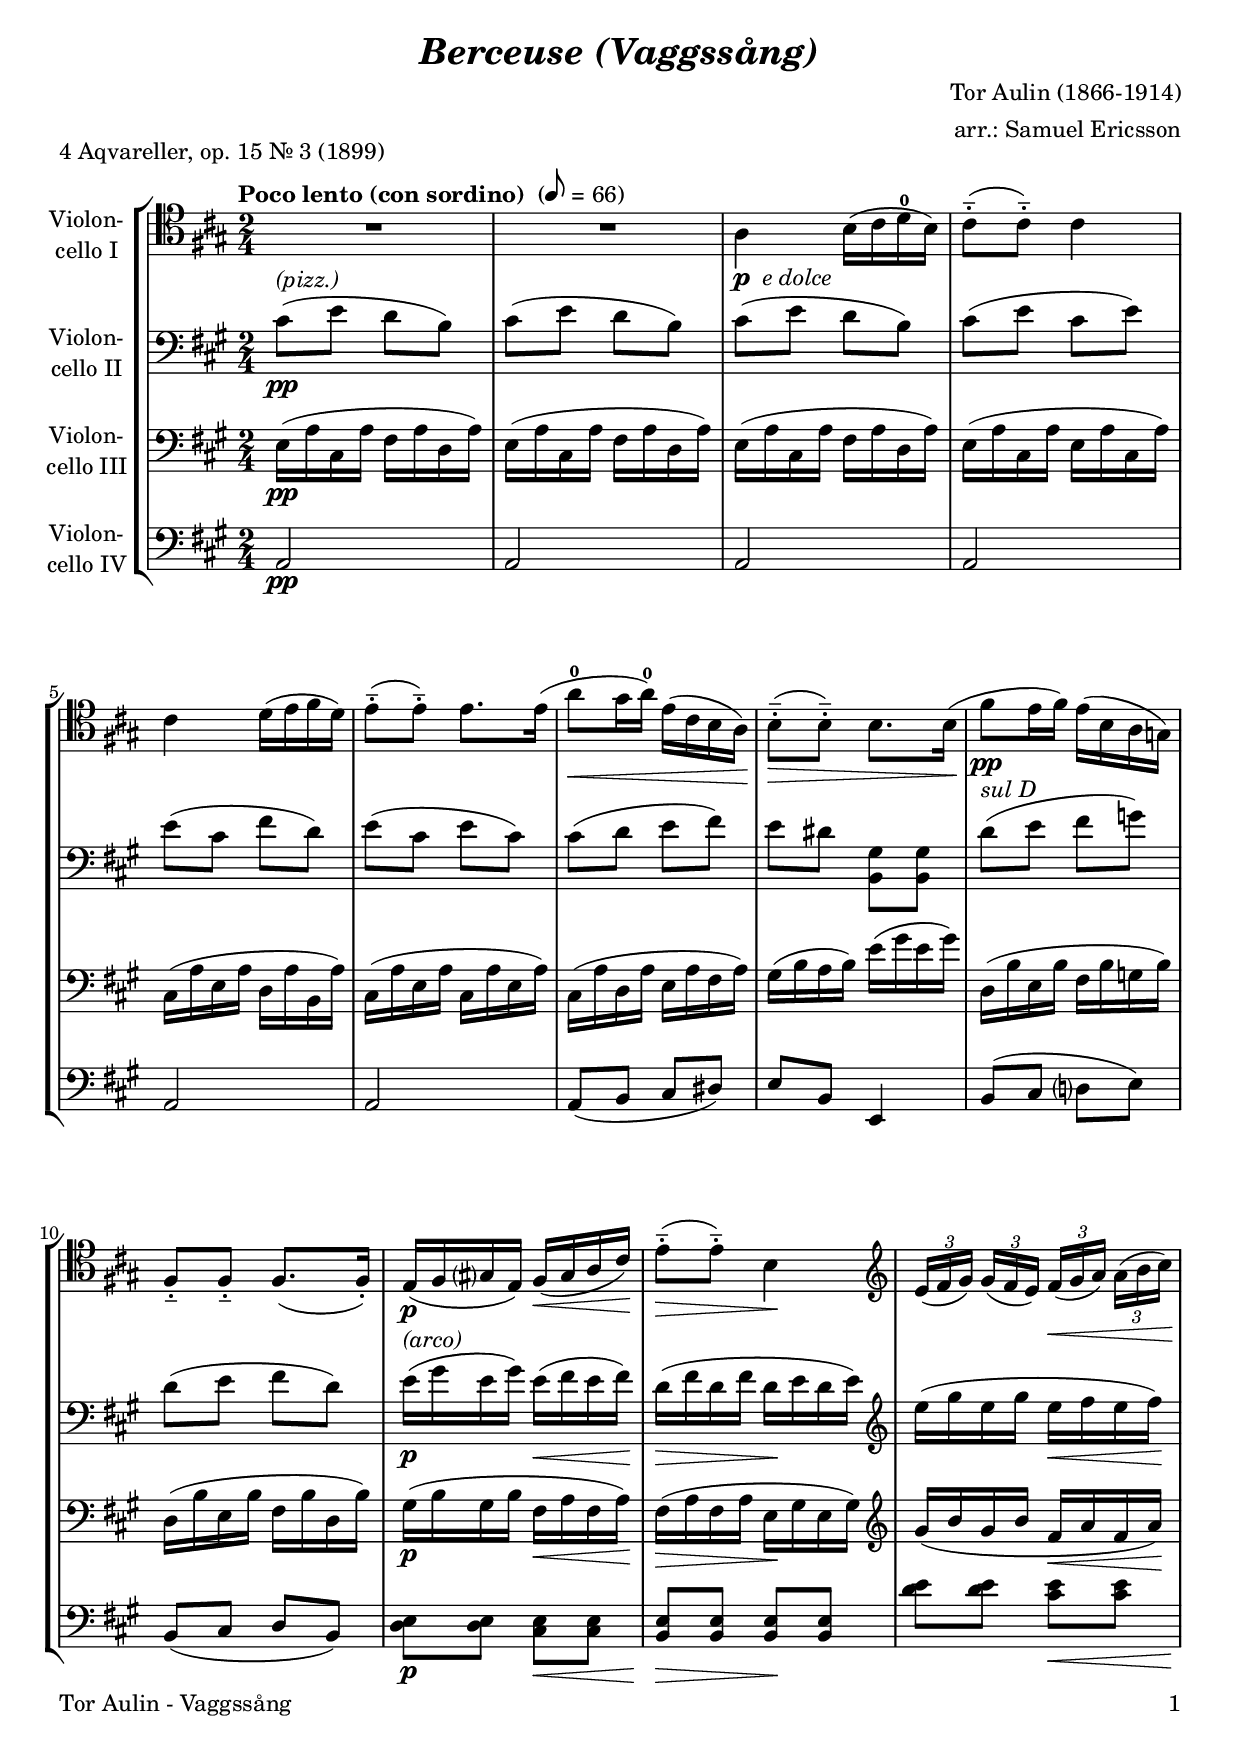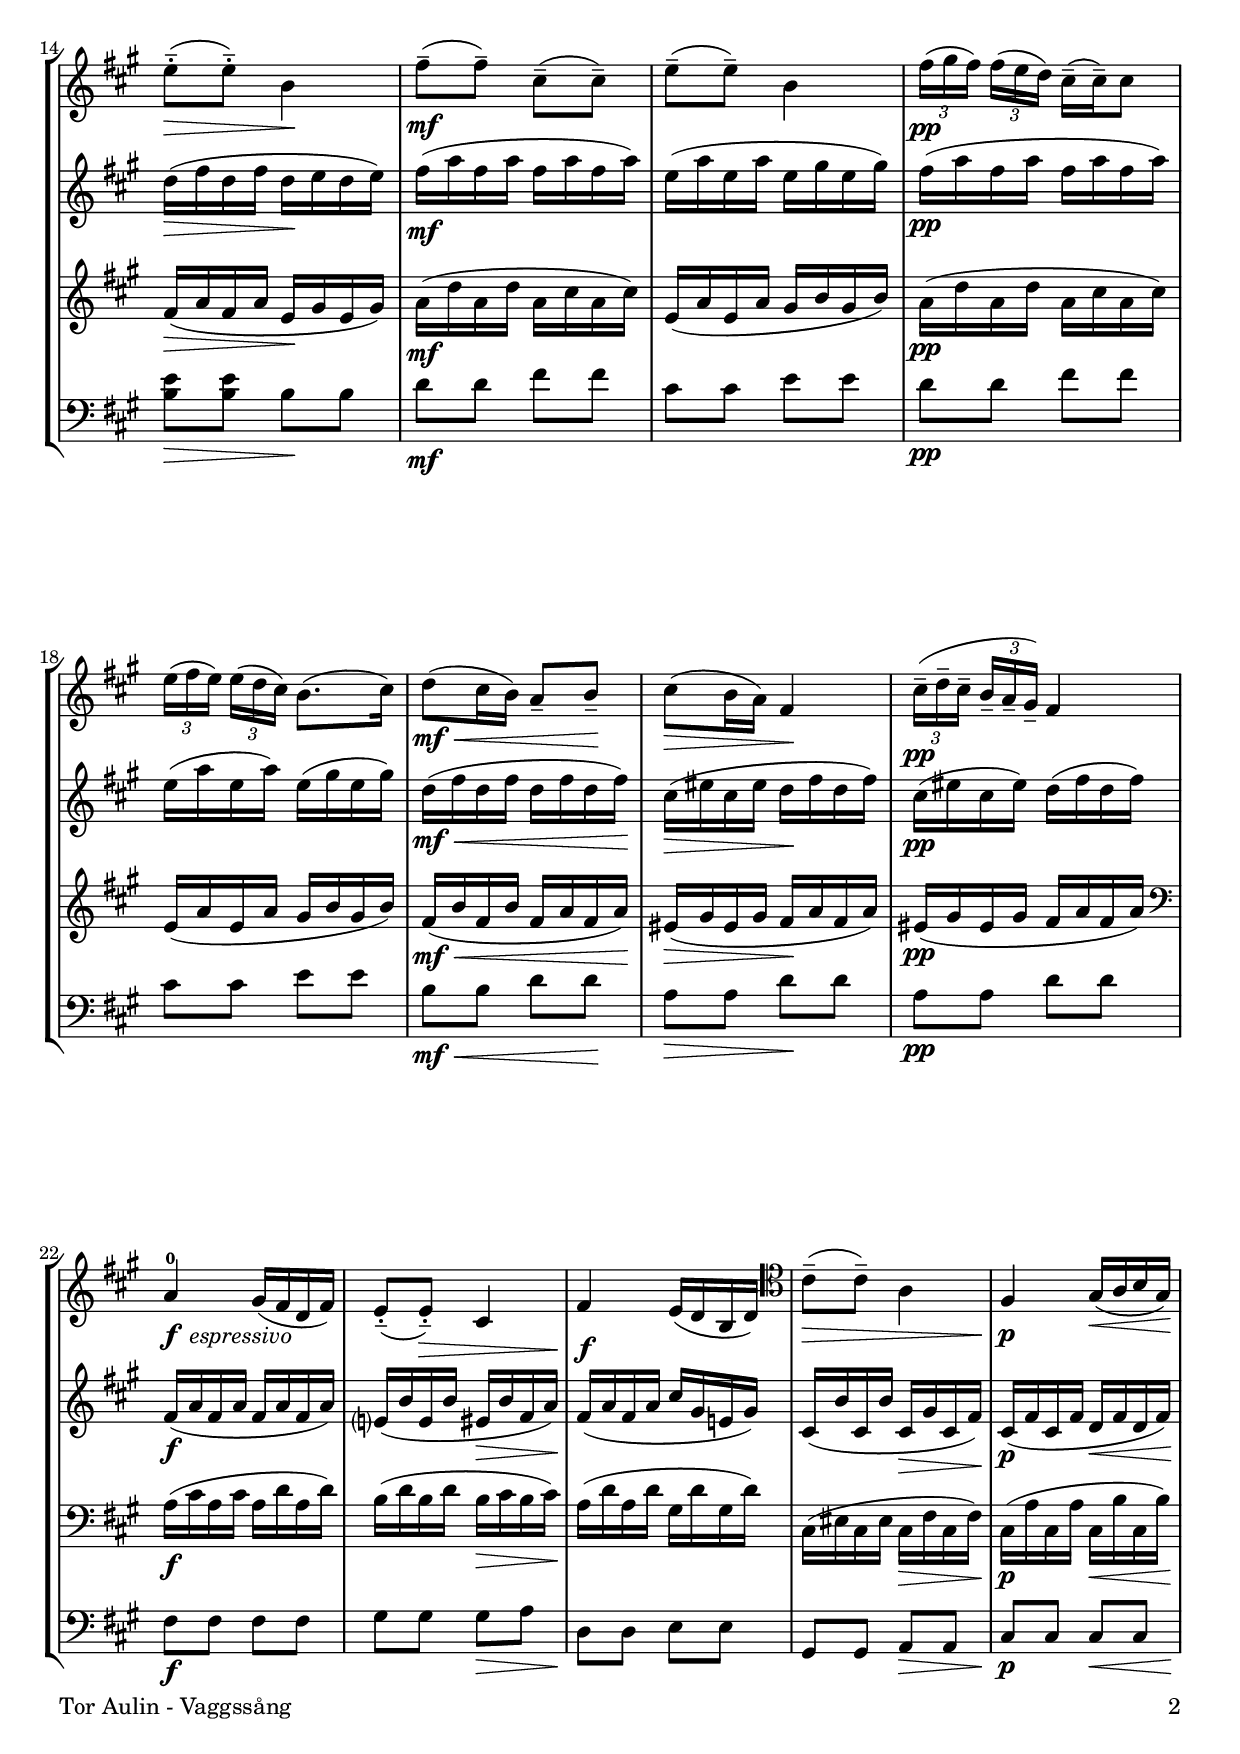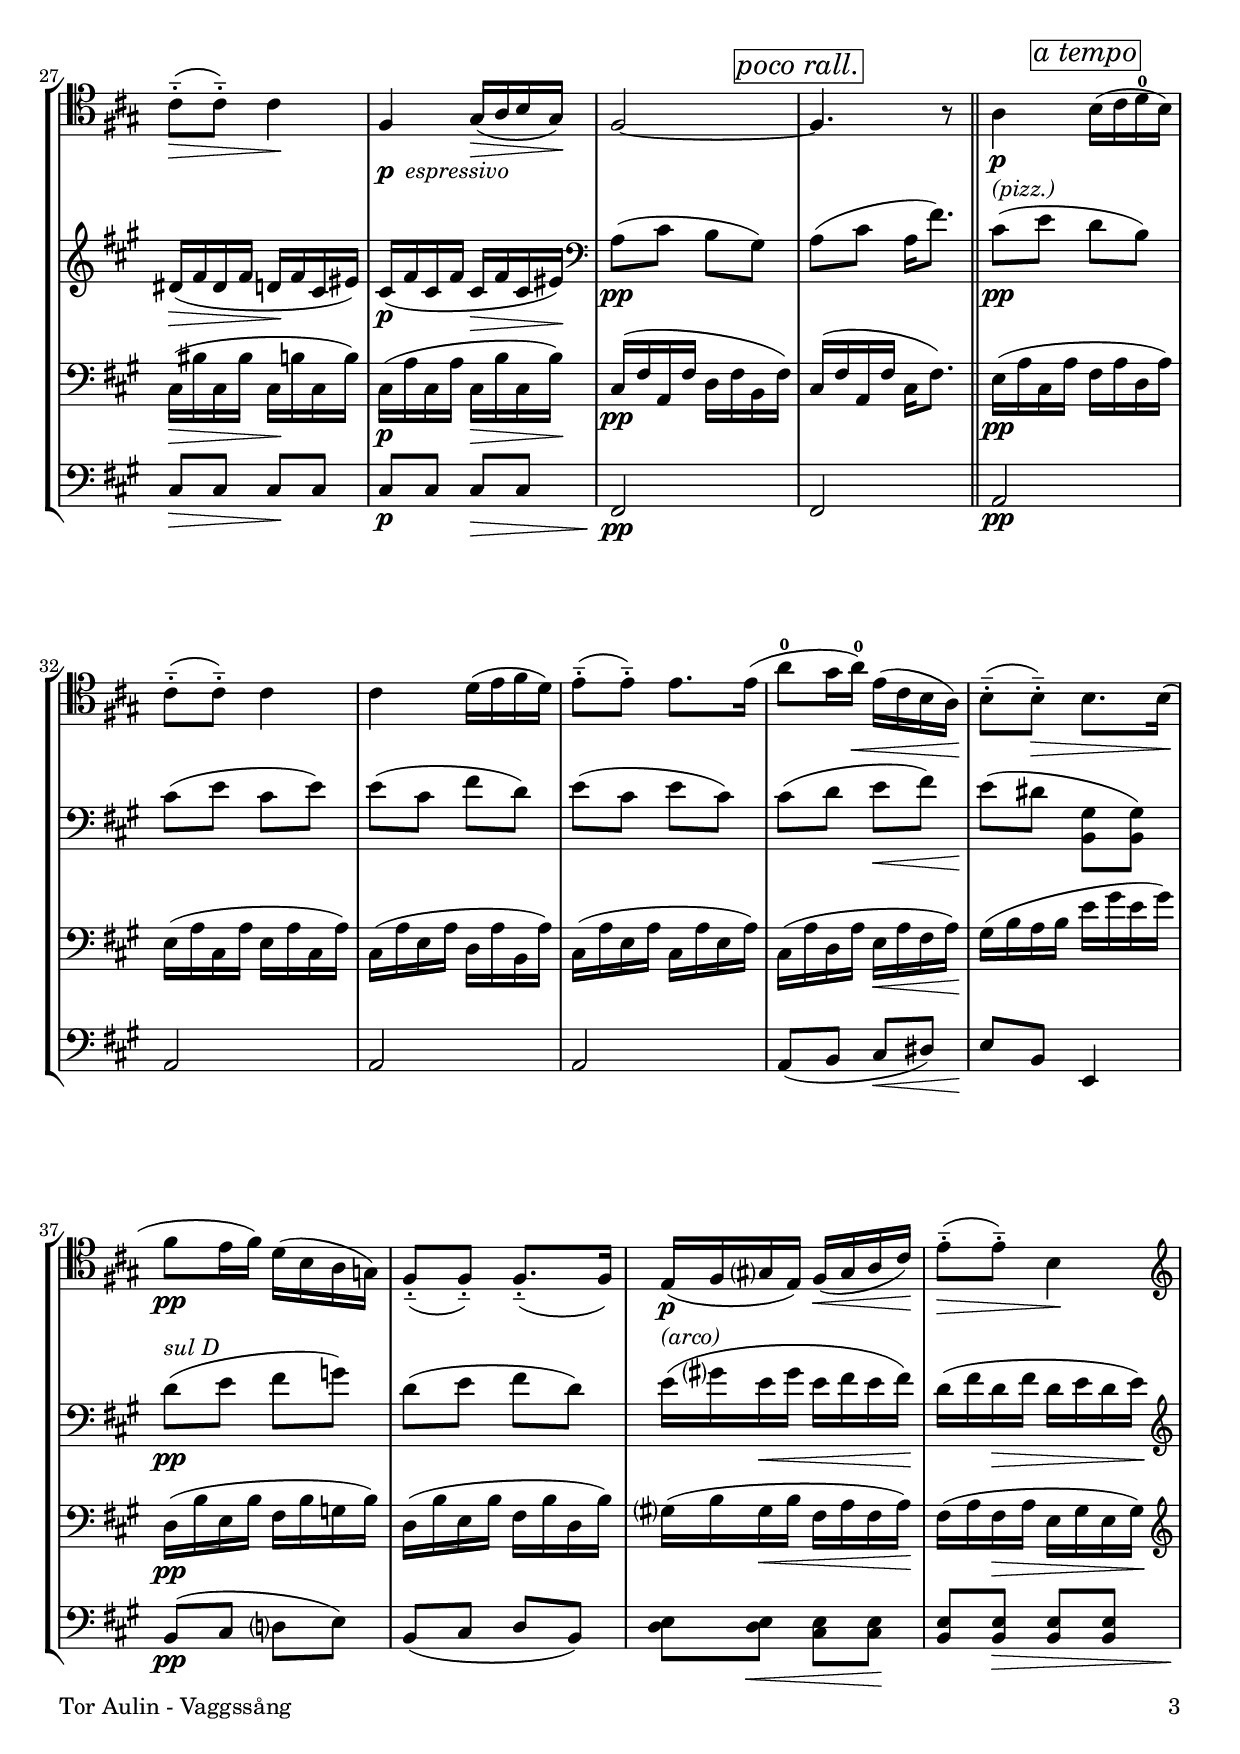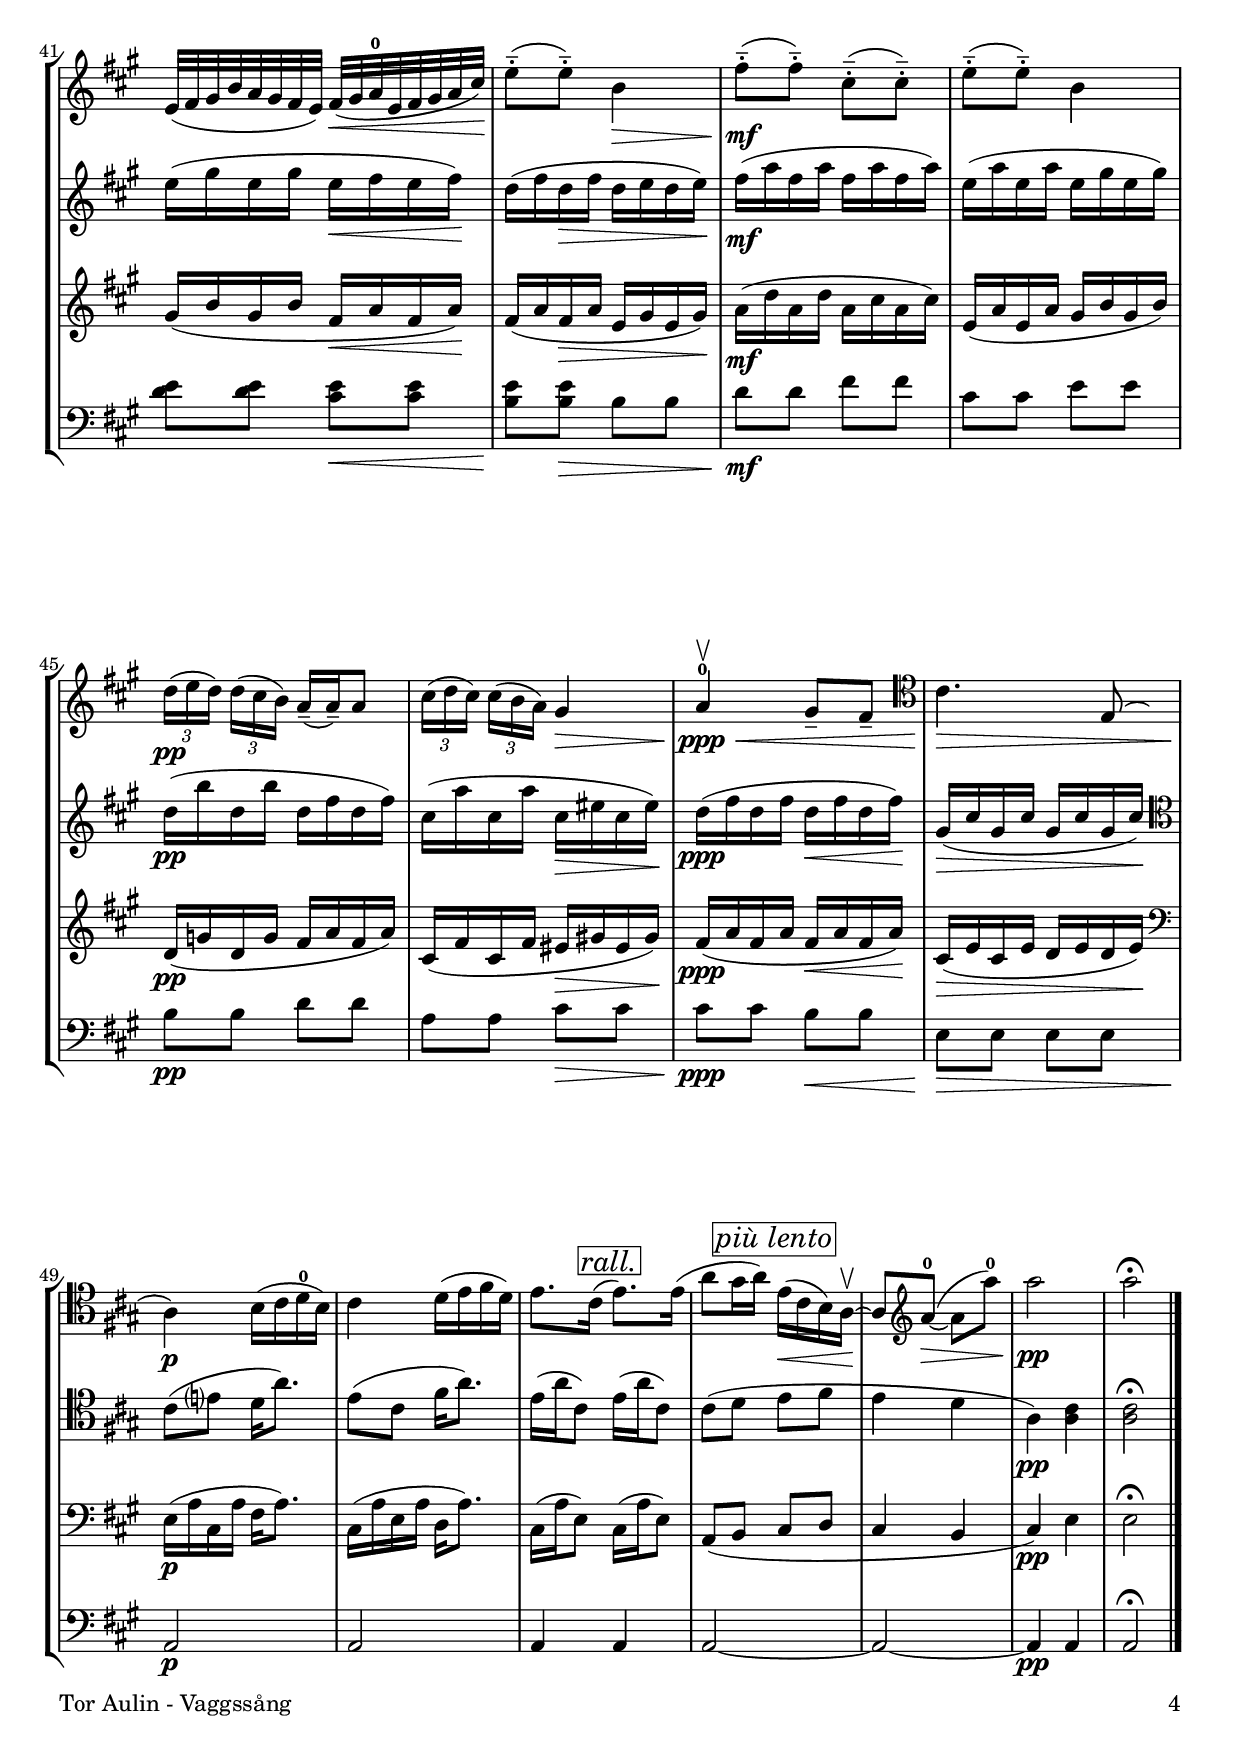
\version "2.18.2"
\include "deutsch.ly"
  
#(set-global-staff-size 20)

\header {
  title     = \markup \bold \italic "Berceuse (Vaggssång)"
  composer  = "Tor Aulin (1866-1914)"
  arranger  = "arr.: Samuel Ericsson"
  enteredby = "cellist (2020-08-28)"
  piece     = "4 Aqvareller, op. 15 Nr. 3 (1899)"
}

voiceconsts = {
  \key a \major
  \time 2/4
  \clef "bass"
%  \numericTimeSignature
  \compressFullBarRests
  % Set default beaming for all staves
%  \set Timing.beamExceptions = #'()
%  \set Timing.baseMoment     = #(ly:make-moment 1 4)
%  \set Timing.beatStructure  = #'(1 1 1)
  \tempo "Poco lento (con sordino) " 8=66
}

micl = "clarinet"
mifl = "flute"
miob = "oboe"
mifh = "french horn"
misx = "tenor sax"
mist = "string ensemble 1"
miba = "cello"

arco = \markup \italic "(arco)"
atem = \mark \markup \box \italic "a tempo"
fesp = \markup { \dynamic f \italic " espressivo" }
pdol = \markup { \dynamic p \italic " e dolce" }
pesp = \markup { \dynamic p \italic " espressivo" }
piul = \mark \markup \box \italic "più lento"
pizz = \markup \italic "(pizz.)"
pral = \mark \markup \box \italic "poco rall."
rall = \mark \markup \box \italic "rall."
suld = \markup \italic "sul D"

va = \relative c' {
  \voiceconsts
  \clef "tenor"

  R2*2
  a4_\pdol h16( cis d-0 h)
  cis8(---. cis)---. cis4
  cis d16( e fis d)

  e8(---. e)---. e8. e16(
  a8-0\< gis16 a)-0 e( cis h a)\!
  h8(---.\> h)---. h8. h16(\!
  fis'8\pp e16 fis) e( h a g)
  fis8---. fis---. fis8.( fis16)-.

  e(\p fis gis? e) fis(\< gis a cis)\!
  e8(---.\> e)---. h4\! \clef "treble"
  \tuplet 3/2 8 { e16( fis gis) gis[( fis e)] fis(\< gis a) a[( h cis)]\! }
  e8(---.\> e)---. h4\!

  fis'8(--\mf fis)-- cis(-- cis)--
  e(-- e)-- h4
  \tuplet 3/2 8 { fis'16(\pp gis fis) fis[( e d)] } cis(-- cis)-- cis8
  \tuplet 3/2 8 { e16( fis e) e[( d cis)] } h8.( cis16)
  d8(\mf\< cis16 h) a8-- h--\!

  cis(\> h16 a) fis4\!
  \tuplet 3/2 8 { cis'16(--\pp d-- cis-- h[-- a-- gis])-- } fis4
  a-0_\fesp gis16( fis d fis)
  e8(---. e)---.\> cis4

  fis\!\f e16( d h d) \clef "tenor"
  cis8(--\> cis)-- a4
  fis\!\p gis16(\< a h gis)\!
  cis8(---.\> cis)---. cis4\!
  fis,_\pesp gis16(\> a h gis)\!

  fis2~ \pral
  fis4. r8 \bar "||"
  a4\p \atem h16( cis d-0 h)
  cis8(---. cis)---. cis4
  cis
  d16( e fis d)
  e8(---. e)---. e8. e16(

  a8-0 gis16 a)-0\< e( cis h a)\!
  h8(---. h)---.\> h8. h16(\!
  fis'8\pp e16 fis) d( h a g)
  fis8(---. fis)---. fis8.(---. fis16)
  e(\p fis gis? e) fis(\< gis a cis)\!

  e8(---.\> e)---. h4\! \clef "treble"
  e32( fis gis h a gis fis e) fis(\< gis a-0 e fis gis a cis)\!
  e8(---. e)---. h4\>
  fis'8(---.\!\mf fis)---. cis(---. cis)---.

  e(---. e)---. h4
  \tuplet 3/2 8 { d16(\pp e d) d[( cis h)] } a(-- a)-- a8
  \tuplet 3/2 8 { cis16( d cis) cis[( h a)] } gis4\>
  a-0\upbow\!\ppp\< gis8-- fis-- \clef "tenor"

  cis4.\!\> e,8(
  a4)\!\p h16( cis d-0 h)
  cis4 d16( e fis d)
  e8. cis16( \rall e8.) e16(
  a8 gis16 a) \piul e(\< cis h) a~\upbow
  a8[\! \clef "treble" a'](~-0\> a a')-0

  a2\!\pp
  a\fermata \bar "|."
}

vb = \relative c' {
  \voiceconsts

  cis8(\pp^\pizz e d h)
  cis( e d h)
  cis( e d h)
  cis( e cis e) e( cis fis d)

  e( cis e cis)
  cis( d e fis)
  e dis <h, gis'> <h gis'>
  d'(^\suld e fis g)
  d( e fis d)

  e16(\p^\arco gis e gis) e(\< fis e fis)\!
  d(\> fis d fis d\! e d e) \clef "treble"
  e'( gis e gis e\< fis e fis)\!
  d(\> fis d fis d\! e d e)

  fis(\mf a fis a fis a fis a)
  e( a e a e gis e gis)
  fis(\pp a fis a fis a fis a)
  e( a e a) e( gis e gis)
  d(\mf\< fis d fis d fis d fis)\!

  cis(\> eis cis eis d\! fis d fis)
  cis(\pp eis cis eis) d( fis d fis)
  fis,(\f a fis a fis a fis a)
  e?( h' e, h' eis,\> h' fis a)\!

  fis( a fis a cis gis e! gis)
  cis,( h' cis, h' cis,\> gis' cis, fis)\!
  cis(\p fis cis fis d\< fis d fis)
  dis(\> fis dis fis d\! fis cis eis)
  cis(\p fis cis fis cis\> fis cis eis)\! \clef "bass"

  a,8(\pp cis h gis) \pral
  a( cis a16 fis'8.) \bar "||"
  cis8(\pp^\pizz e \atem d h)
  cis( e cis e)
  e( cis fis d)
  e( cis e cis)

  cis( d e\< fis)
  e(\! dis <h, gis'> <h gis'>)
  d'(\pp^\suld e fis g)
  d( e fis d)
  e16(^\arco gis? e\< gis e fis e fis)\!

  d( fis d\> fis d e d e)\! \clef "treble"
  e'( gis e gis e\< fis e fis)\!
  d( fis d\> fis d e d e)\!
  fis(\mf a fis a fis a fis a)

  e( a e a e gis e gis)
  d(\pp h' d, h' d, fis d fis)
  cis( a' cis, a' cis,\> eis cis eis)\!
  d(\ppp fis d fis d\< fis d fis)\!

  gis,(\> cis gis cis gis cis gis cis)\! \clef "tenor"
  cis,8( e? d16 a'8.)
  e8( cis fis16 a8.)
  e16( a cis,8) \rall e16( a cis,8)
  cis( d \piul e fis
  e4 d

  a)\pp <a cis>
  <a cis>2\fermata \bar "|."
}

vc = \relative c {
  \voiceconsts

  e16(\pp a cis, a' fis a d, a')
  e( a cis, a' fis a d, a')
  e( a cis, a' fis a d, a')
  e( a cis, a' e a cis, a')
  cis,( a' e a d, a' h, a')

  cis,( a' e a cis, a' e a)
  cis,( a' d, a' e a fis a)
  gis( h a h) e( gis e gis)
  d,( h' e, h' fis h g h)
  d,( h' e, h' fis h d, h')

  gis(\p h gis h fis\< a fis a)\!
  fis(\> a fis a e\! gis e gis) \clef "treble"
  gis'( h gis h fis\< a fis a)\!
  fis(\> a fis a e\! gis e gis)

  a(\mf d a d a cis a cis)
  e,( a e a gis h gis h)
  a(\pp d a d a cis a cis)
  e,( a e a gis h gis h)
  fis(\mf\< h fis h fis a fis a)\!

  eis(\> gis eis gis fis\! a fis a)
  eis(\pp gis eis gis fis a fis a) \clef "bass"
  a,(\f cis a cis a d a d)
  h( d h d h\> cis h cis)\!

  a( d a d gis, d' gis, d')
  cis,( eis cis eis cis\> fis cis fis)\!
  cis(\p a' cis, a' cis,\< h' cis, h')\!
  cis,(\> his' cis, his' cis,\! h' cis, h')
  cis,(\p a' cis, a' cis,\> h' cis, h')\!

  cis,(\pp fis a, fis' d fis h, fis') \pral
  cis( fis a, fis' cis fis8.) \bar "||"
  e16(\pp a cis, a' \atem fis a d, a')
  e( a cis, a' e a cis, a')
  cis,( a' e a d, a' h, a')
  cis,( a' e a cis, a' e a)

  cis,( a' d,  a' e\< a fis a)\!
  gis( h a h e gis e gis)
  d,(\pp h' e, h' fis h g h)
  d,( h' e, h' fis h d, h')
  gis?( h gis\< h fis a fis a)\!

  fis( a fis\> a e gis e gis)\! \clef "treble"
  gis'( h gis h fis\< a fis a)\!
  fis( a fis\> a e gis e gis)\!
  a(\mf d a d a cis a cis)

  e,( a e a gis h gis h)
  d,(\pp g d g fis a fis a)
  cis,( fis cis fis eis\> gis! eis gis)\!
  fis(\ppp a fis a fis\< a fis a)\!

  cis,(\> e cis e d e d e)\! \clef "bass"
  e,(\p a cis, a' fis a8.)
  cis,16( a' e a d, a'8.)
  cis,16( a' e8) \rall cis16( a' e8)
  a,( h \piul cis d
  cis4 h

  cis)\pp e
  e2\fermata \bar "|."
}

vd = \relative c {
  \voiceconsts

  a2\pp
  a
  a
  a
  a

  a
  a8( h cis dis)
  e h e,4
  h'8( cis d? e)
  h( cis d h)

  <d e>\p <d e> <cis e>\< <cis e>
  <h e>\!\> <h e> <h e>\! <h e>
  <d' e> <d e> <cis e>\< <cis e>
  <h e>\!\> <h e> h\! h

  d\mf d fis fis
  cis cis e e
  d\pp d fis fis
  cis cis e e
  h\mf\< h d d\!

  a\> a d\! d
  a\pp a d d
  fis,\f fis fis fis
  gis gis gis\> a

  d,\! d e e
  gis, gis a\> a
  cis\!\p cis cis\< cis
  cis\!\> cis cis\! cis
  cis\p cis cis\> cis

  fis,2\!\pp \pral
  fis \bar "||"
  << a\pp \\ { s4 \atem s } >>
  a2
  a
  a

  a8( h cis\< dis)
  e\! h e,4
  h'8(\pp cis d? e)
  h( cis d h)
  <d e> <d e>\< <cis e> <cis e>\!

  <h e> <h e>\> <h e> <h e>
  <d' e>\! <d e> <cis e>\< <cis e>
  <h e>\! <h e>\> h h
  d\!\mf d fis fis

  cis cis e e
  h\pp h d d
  a a cis\> cis
  cis\!\ppp cis h\< h

  e,\!\> e e e
  a,2\!\p
  a
  a4 \rall a
  a2~
  a~

  a4\pp a
  a2\fermata \bar "|."
}


music = \new StaffGroup <<
      \new Staff {
	\set Staff.midiInstrument = \miba
	\set Staff.instrumentName = \markup \center-column { "Violon-" "cello I" }
	\transpose a a { \va }
      }

      \new Staff {
	\set Staff.midiInstrument = \miba
	\set Staff.instrumentName = \markup \center-column { "Violon-" "cello II" }
	\transpose a a { \vb }
      }

      \new Staff {
	\set Staff.midiInstrument = \miba
	\set Staff.instrumentName = \markup \center-column { "Violon-" "cello III" }
	\transpose a a { \vc }
      }

      \new Staff {
	\set Staff.midiInstrument = \miba
	\set Staff.instrumentName = \markup \center-column { "Violon-" "cello IV" }
	\transpose a a { \vd }
      }
>>

\book {
   \paper {
    print-page-number = ##t
    print-first-page-number = ##t
    ragged-last-bottom = ##f
    oddHeaderMarkup = \markup \null
    evenHeaderMarkup = \markup \null
    oddFooterMarkup = \markup {
      \fill-line {
        \on-the-fly #print-page-number-check-first
        "Tor Aulin - Vaggssång" \fromproperty #'page:page-number-string
      }
    }
    evenFooterMarkup = \oddFooterMarkup
  } \score {
    \music
    \layout {}
  }

  \score {
    \unfoldRepeats \music

    \midi {
      \context {
        \Score
      }
    }
  }
}